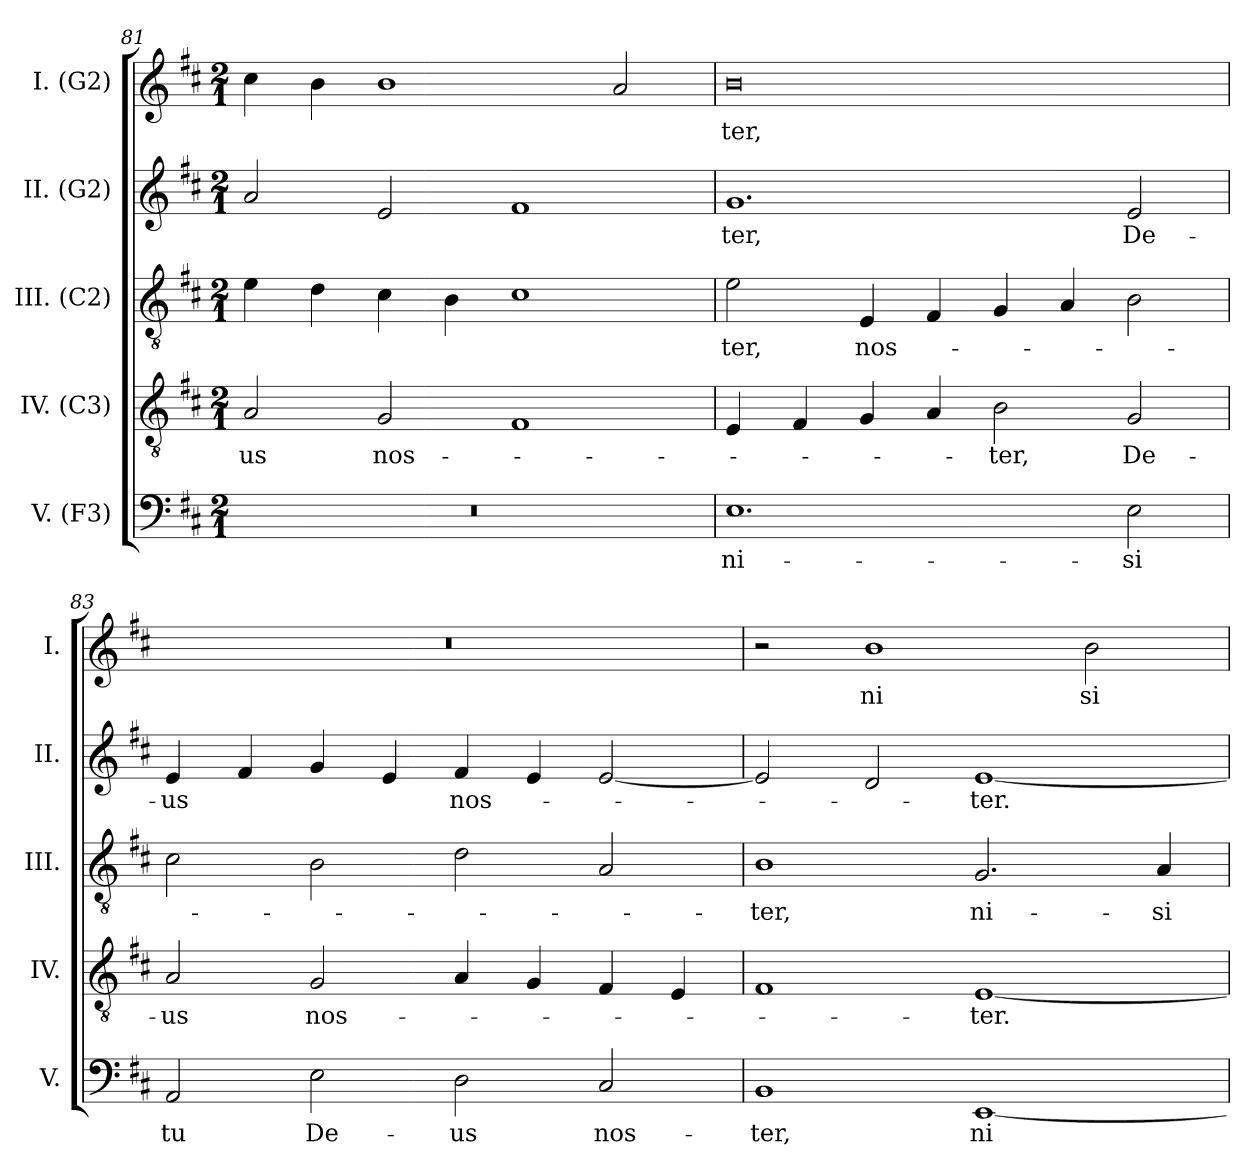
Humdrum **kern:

**kern	**text	**kern	**text	**kern	**text	**kern	**text	**kern	**text
*part5	*part5	*part4	*part4	*part3	*part3	*part2	*part2	*part1	*part1
*staff5	*staff5	*staff4	*staff4	*staff3	*staff3	*staff2	*staff2	*staff1	*staff1
*I"V. (F3)	*	*I"IV. (C3)	*	*I"III. (C2)	*	*I"II. (G2)	*	*I"I. (G2)	*
*I'V.	*	*I'IV.	*	*I'III.	*	*I'II.	*	*I'I.	*
*clefF4	*	*clefGv2	*	*clefGv2	*	*clefG2	*	*clefG2	*
*	*	*	*	*ITrd7c12	*	*ITrd7c12	*	*	*
*k[f#c#]	*	*k[f#c#]	*	*k[f#c#]	*	*k[f#c#]	*	*k[f#c#]	*
*D:	*	*D:	*	*D:	*	*D:	*	*D:	*
*M2/1	*	*M2/1	*	*M2/1	*	*M2/1	*	*M2/1	*
=81	=81	=81	=81	=81	=81	=81	=81	=81	=81
!LO:N:vis=1	!	!	!	!	!	!	!	!	!
!	!	!	!LO:LY:b:color=#000000	!	!	!	!	!	!
0r	.	2Ai/	-us	4Ei\	.	2Ai/	.	4cc#i\	.
.	.	.	.	4Di\	.	.	.	4bi\	.
!	!	!	!LO:LY:b:color=#000000	!	!	!	!	!	!
.	.	2Gi/	nos-	4C#i\	.	2Ei/	.	1bi	.
.	.	.	.	4BBi\	.	.	.	.	.
.	.	1F#i	.	1C#i	.	1F#i	.	.	.
.	.	.	.	.	.	.	.	2ai/	.
=82	=82	=82	=82	=82	=82	=82	=82	=82	=82
!	!LO:LY:b:color=#000000	!	!	!	!	!	!	!	!
!	!	!	!	!	!LO:LY:b:color=#000000	!	!	!	!
!	!	!	!	!	!	!	!LO:LY:b:color=#000000	!	!
!	!	!	!	!	!	!	!	!	!LO:LY:b:color=#000000
1.Ei	ni-	4Ei/	.	2Ei\	-ter,	1.Gi	-ter,	0bi	-ter,
.	.	4F#i/	.	.	.	.	.	.	.
!	!	!	!	!	!LO:LY:b:color=#000000	!	!	!	!
.	.	4Gi/	.	4EEi/	nos-	.	.	.	.
.	.	4Ai/	.	4FF#i/	.	.	.	.	.
!	!	!	!LO:LY:b:color=#000000	!	!	!	!	!	!
.	.	2Bi\	-ter,	4GGi/	.	.	.	.	.
.	.	.	.	4AAi/	.	.	.	.	.
!	!LO:LY:b:color=#000000	!	!	!	!	!	!	!	!
!	!	!	!LO:LY:b:color=#000000	!	!	!	!	!	!
!	!	!	!	!	!	!	!LO:LY:b:color=#000000	!	!
2Ei\	-si	2Gi/	De-	2BBi\	.	2Ei/	De-	.	.
=83	=83	=83	=83	=83	=83	=83	=83	=83	=83
!	!LO:LY:b:color=#000000	!	!	!	!	!	!	!	!
!	!	!	!LO:LY:b:color=#000000	!	!	!	!	!	!
!	!	!	!	!	!	!	!LO:LY:b:color=#000000	!LO:N:vis=1	!
2AAi/	tu	2Ai/	-us	2C#i\	.	4Ei/	-us	0r	.
.	.	.	.	.	.	4F#i/	.	.	.
!	!LO:LY:b:color=#000000	!	!	!	!	!	!	!	!
!	!	!	!LO:LY:b:color=#000000	!	!	!	!	!	!
2Ei\	De-	2Gi/	nos-	2BBi\	.	4Gi/	.	.	.
.	.	.	.	.	.	4Ei/	.	.	.
!	!LO:LY:b:color=#000000	!	!	!	!	!	!	!	!
!	!	!	!	!	!	!	!LO:LY:b:color=#000000	!	!
2Di\	-us	4Ai/	.	2Di\	.	4F#i/	nos-	.	.
.	.	4Gi/	.	.	.	4Ei/	.	.	.
!	!LO:LY:b:color=#000000	!	!	!	!	!	!	!	!
2C#i/	nos-	4F#i/	.	2AAi/	.	[2Ei/	.	.	.
.	.	4Ei/	.	.	.	.	.	.	.
!!LO:LB:g=z
=84	=84	=84	=84	=84	=84	=84	=84	=84	=84
!	!LO:LY:b:color=#000000	!	!	!	!	!	!	!	!
!	!	!	!	!	!LO:LY:b:color=#000000	!	!	!	!
1BBi	-ter,	1F#i	.	1BBi	-ter,	2Ei/]	.	2r	.
!	!	!	!	!	!	!	!	!	!LO:LY:b:color=#000000
.	.	.	.	.	.	2Di/	.	1bi	ni
!	!LO:LY:b:color=#000000	!	!	!	!	!	!	!	!
!	!	!	!LO:LY:b:color=#000000	!	!	!	!	!	!
!	!	!	!	!	!LO:LY:b:color=#000000	!	!	!	!
!	!	!	!	!	!	!	!LO:LY:b:color=#000000	!	!
[1EEi	ni-	[1Ei	-ter.	2.GGi/	ni-	[1Ei	-ter.	.	.
!	!	!	!	!	!	!	!	!	!LO:LY:b:color=#000000
.	.	.	.	.	.	.	.	2bi\	si
!	!	!	!	!	!LO:LY:b:color=#000000	!	!	!	!
.	.	.	.	4AAi/	-si	.	.	.	.
=	=	=	=	=	=	=	=	=	=
*-	*-	*-	*-	*-	*-	*-	*-	*-	*-
